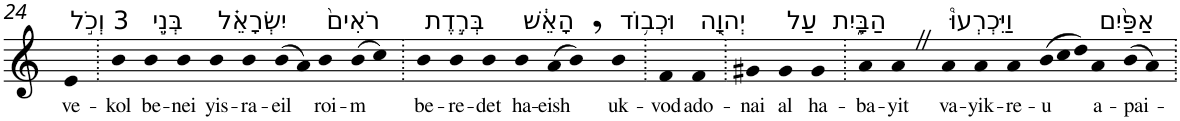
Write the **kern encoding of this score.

**kern	**text
*part1	*part1
*staff1	*staff1
*I"Piano	*
*I'Pno	*
!!LO:PB:g=z
*clefG2	*
*k[]	*
=24	=24
!LO:TX:a:t=3 וְכֹ֣ל	!
!	!LO:LY:b
4e	ve-
=25.	=25.
!	!LO:LY:b
4b	-kol
!LO:TX:a:t=בְּנֵ֣י	!
!	!LO:LY:b
4b	be-
!	!LO:LY:b
4b	-nei
!LO:TX:a:t=יִשְׂרָאֵ֗ל	!
!	!LO:LY:b
4b	yis-
!	!LO:LY:b
4b	-ra-
!	!LO:LY:b
(>8b	-eil
8a)	.
!LO:TX:a:t=רֹאִים֙	!
!	!LO:LY:b
4b	roi-
!	!LO:LY:b
(>8b	-m
8cc)	.
=26.	=26.
!LO:TX:a:t=בְּרֶ֣דֶת	!
!	!LO:LY:b
4b	be-
!	!LO:LY:b
4b	-re-
!	!LO:LY:b
4b	-det
!LO:TX:a:t=הָאֵ֔שׁ	!
!	!LO:LY:b
4b	ha-
!	!LO:LY:b
(>8a	-eish
8b,)	.
!LO:TX:a:t=וּכְב֥וֹד	!
!	!LO:LY:b
4b	uk-
=27.	=27.
!	!LO:LY:b
4f	-vod
!LO:TX:a:t=יְהוָ֖ה	!
!	!LO:LY:b
4f	ado-
=28.	=28.
!	!LO:LY:b
4g#X	-nai
!LO:TX:a:t=עַל	!
!	!LO:LY:b
4g#	al
!LO:TX:a:t=הַבָּ֑יִת	!
!	!LO:LY:b
4g#	ha-
=29.	=29.
!	!LO:LY:b
4a	-ba-
!	!LO:LY:b
4aZ	-yit
!LO:TX:a:t=וַיִּכְרְעוּ֩	!
!	!LO:LY:b
4a	va-
!	!LO:LY:b
4a	-yik-
!	!LO:LY:b
4a	-re-
*Xtuplet	*
!	!LO:LY:b
(>12b	-u
12cc	.
12dd)	.
!LO:TX:a:t=אַפַּ֨יִם	!
!	!LO:LY:b
4a	a-
!	!LO:LY:b
(>8b	-pai-
8a)	.
=.	=.
*-	*-
